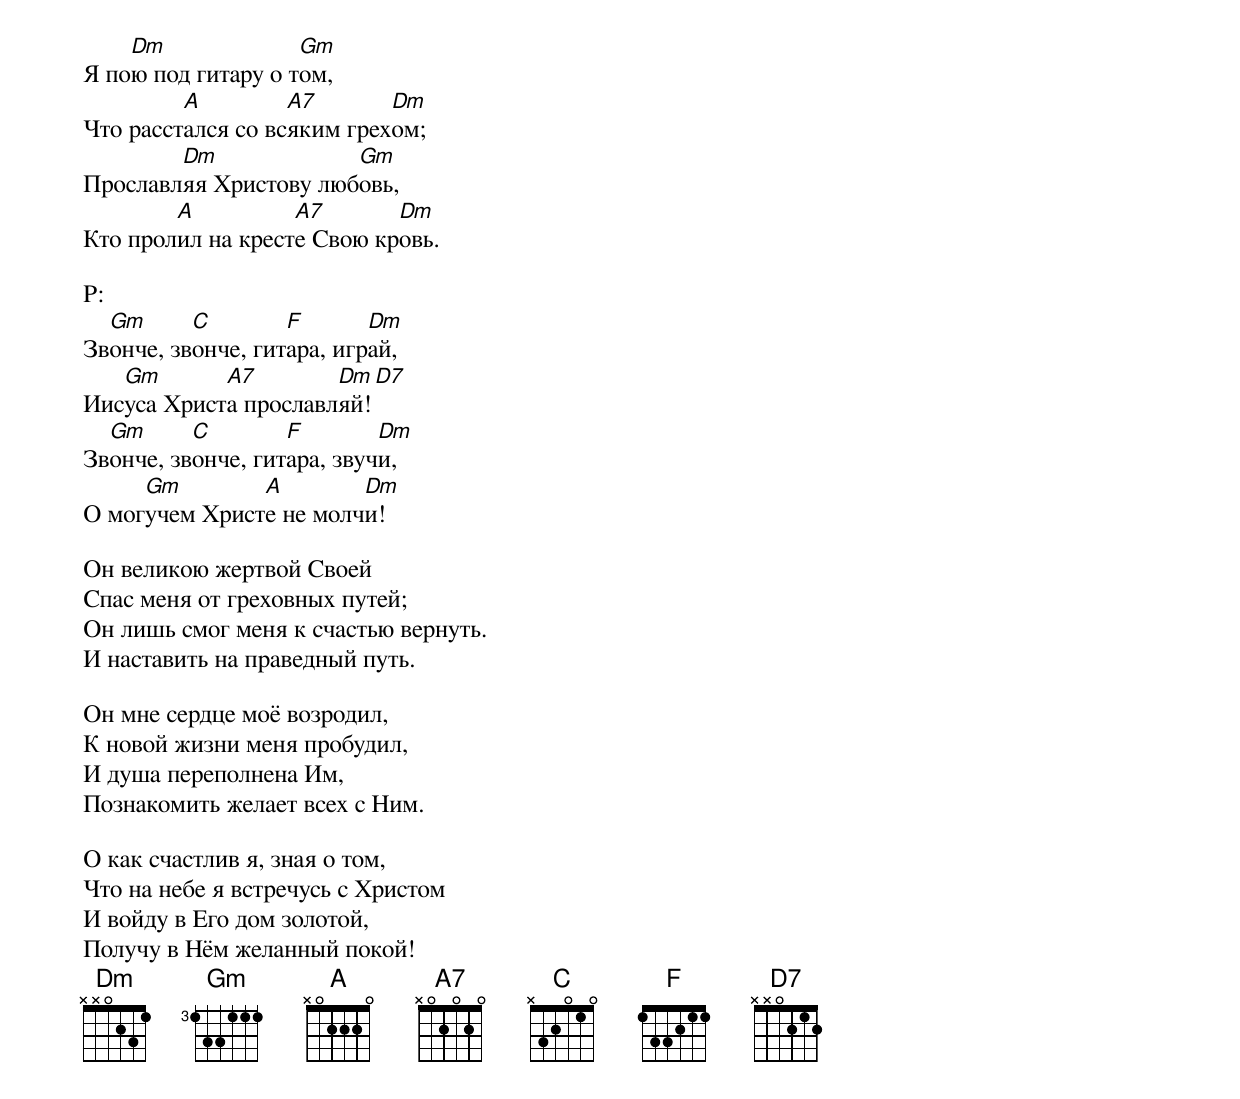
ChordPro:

Я по[Dm]ю под гитару о т[Gm]ом,
Что расст[A]ался со вс[A7]яким грех[Dm]ом;
Прославл[Dm]яя Христову люб[Gm]овь,
Кто прол[A]ил на крест[A7]е Свою кр[Dm]овь.

P:
Зв[Gm]онче, зв[C]онче, гит[F]ара, игр[Dm]ай,
Иис[Gm]уса Христ[A7]а прославл[Dm]яй![D7]
Зв[Gm]онче, зв[C]онче, гит[F]ара, звуч[Dm]и,
О мог[Gm]учем Христ[A]е не молч[Dm]и!

Он великою жертвой Своей
Спас меня от греховных путей;
Он лишь смог меня к счастью вернуть.
И наставить на праведный путь.

Он мне сердце моё возродил,
К новой жизни меня пробудил,
И душа переполнена Им,
Познакомить желает всех с Ним.

О как счастлив я, зная о том,
Что на небе я встречусь с Христом
И войду в Его дом золотой,
Получу в Нём желанный покой!
